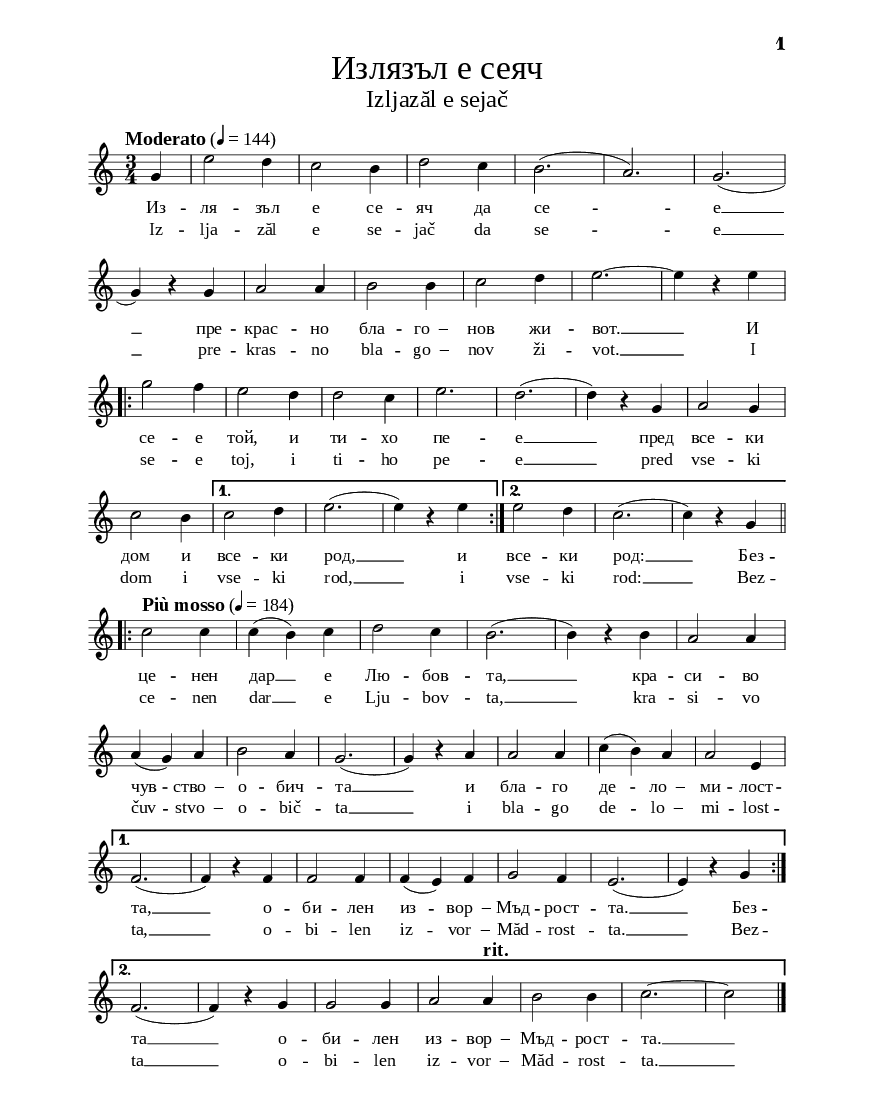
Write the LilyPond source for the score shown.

\version "2.24.3"

% include paper part and global functions
\include "include/globals.ily"

"rightBraces018" = \markup {
  \column {
    % repeat braces
    \translate #'(0 . -7.6 )
    \right-brace #18


    \translate #'(0 . -11.3 )
    \right-brace #41

    \translate #'(0 . -16.6 )
    \right-brace #18



  }
  \column {
    % repeat numbers
    \translate #'(0 . -8.2 )
    2

    \translate #'(0 . -13.9 )
    2

    \translate #'(0 . -22.6 )
    2


  }
}

\bookpart {
  \label #'ref018
  \tocItem \markup "Излязъл е сеяч – Izljazăl e sejač"
  \include "include/bookpart-paper.ily"
  \score {
    \include "include/score-layout.ily"

    \new Voice \absolute  {
      \clef treble
      \key c \major
      \time 3/4
      \tempoFunc "Moderato" 4 "144"

      \partial 4 g'4| e''2 d''4| c''2 b'4|d''2 c''4| b'2. (|a'2.) g'2. (| \break

      g'4 ) r4 g'4 | a'2 a'4 | b'2 b'4 | c''2 d''4 | e''2.~ e''4 r4 e'' | \break

      \repeat volta 2 {
        g''2 f''4 | e''2 d''4 | d''2 c''4 | e''2.| d''2. ( |d''4) r4 g'4| a'2 g'4| \break

        c''2 b'4 |
      }
      \alternative {
        {  c''2 d''4| e''2. (| e''4 ) r4  e''4| }
        { e''2 d''4 | c''2. (| c''4 )  r4 g'4  |  \break }
      }

      \repeat volta 2 {
        \tempoFunc "Più mosso" 4 "184"
        \bar ".|:-||" c''2 c''4 | c''4 ( b'4 ) c''4 | d''2 c''4 | b'2. (| b'4 ) r4 b'4 | a'2 a'4 | \break
        a'4 ( g'4 ) a'4 | b'2 a'4 | g'2. ( | g'4 ) r4 a'4 | a'2 a'4 | c''4 ( b'4) a'4 | a'2 e'4 |  \break
      }
      \alternative {
        {  f'2. (|  f'4 )  r4 f'4 | f'2 f'4 | f'4 ( e'4 ) f'4 | g'2 f'4 |e'2. (| e'4 ) r4 g'4   \break }
        {
          f'2. (|  f'4 ) r4 g'4 | g'2 g'4 | a'2
          \override Score.RehearsalMark.outside-staff-priority = #599
          \tempo"rit."  % places rit. below alternative bracket
          a'4 | b'2 b'4 | c''2. ~ | c''2  \bar "|." \pageBreak
        }
      }
    }

    \addlyrics {
      Из -- ля -- зъл е се -- яч да се -- е __
      пре -- крас -- но бла -- "го  –" нов жи -- вот. __ И
      се -- е той, и ти -- хо пе -- е __ пред все -- ки
      дом и все -- ки род, __  и все -- ки род: __ Без --
      це -- нен дар __ е Лю -- бов -- та, __ кра --  си -- во
      чув -- "ство  –" о -- бич -- та __  и бла -- го де -- "ло  –" ми -- лост --
      та, __  о -- би -- лен из -- "вор  –" Мъд -- рост -- та. __ Без --
      та  __  о -- би -- лен из -- "вор  –" Мъд -- рост -- та. __
    }

    \addlyrics {
      Iz -- lja -- zăl e se -- jač da se -- e __
      pre -- kras -- no bla -- "go  –" nov ži -- vot. __ I
      se -- e toj, i ti -- ho pe -- e __ pred vse -- ki
      dom i vse -- ki rod, __  i vse -- ki rod: __ Bez --
      ce -- nen dar __ e Lju -- bov -- ta, __ kra --  si -- vo
      čuv -- "stvo  –" o -- bič -- ta __  i bla -- go de -- "lo  –" mi -- lost --
      ta, __  o -- bi -- len iz -- "vor  –" Măd -- rost -- ta. __ Bez --
      ta  __  o -- bi -- len iz -- "vor  –" Măd -- rost -- ta. __
    }


    \header {
      title = \titleFunc "Излязъл е сеяч" "Izljazăl e sejač"
    }

    \midi{}

  } % score


  \markup \abs-fontsize #10 {
    \hspace #5
    \override #`(baseline-skip . ,bgCoupletBaselineSkip) % affects space between column lines
    \column {

      \line { 2. И който чуе, в миг потръпва }
      \line {   "   " от тоя благ и мил напев; }
      \line {   "   " и просиява, и възкръсва, }
      \line {   "   " и благославя тоз посев. }
      \vspace #0.5
      \line { "   " \italic {Припев: } }
      \line {  "   " Безценен дар е Любовта, }
      \line { "   " красиво чувство – обичта }
      \line { "   " и благо дело – милостта, }
      \line {  "   " обилен извор – Мъдростта.}

      \vspace #0.5
      \line { "   " \italic {Припев ...} }

      \vspace #0.5
      \line { 3. Любов Вселената облива, }
      \line {   "   " от обич грее всяка твар; }
      \line {   "   " живот в живота се прелива, }
      \line {   "   " тук няма вече млад и стар. }
      \vspace #0.5
      \line { "   " \italic {Припев ...} }
    }
    \"rightBraces018"

    \hspace #3
    \override #`(baseline-skip . ,bgCoupletBaselineSkip)
    \column {

      \column {

        \line { 2. I kojto čue, v mig potrăpva }
        \line {   "   " ot toja blag i mil napev; }
        \line {   "   " i prosijava, i văzkrăsva, }
        \line {   "   " i blagoslavja toz posev. }
        \vspace #0.5
        \line { "   " \italic {Refrain: } }
        \line {  "   " Bezcenen dar e Ljubovta, }
        \line { "   " krasivo čuvstvo – običta }
        \line { "   " i blago delo – milostta, }
        \line {  "   " obilen izvor – Mădrostta.}

        \vspace #0.5
        \line { "   " \italic {Pripev ...} }

        \vspace #0.5
        \line { 3. Ljubov Vselenata obliva, }
        \line {   "   " ot obič gree vsjaka tvar; }
        \line {   "   " život v života se preliva, }
        \line {   "   " tuk njama veče mlad i star. }
        \vspace #0.5
        \line { "   " \italic {Pripev ...} }
      }
    }
    \"rightBraces018"

  }

  \markup \vspace #3

  % include foreign translation(s) of the song
  \version "2.24.3"

\markup \fill-line { \fontsize #deTitleFontSize "Der Sämann ist hinausgegangen" }
\markup \null
\markup \null
\markup \abs-fontsize #10 {
  \hspace #15
  \override #`(baseline-skip . ,deCoupletBaselineSkip)
  \column {
    \line { 1. Der Sämann ist hinausgegangen, }
    \line {   "   " um das wunderbare Gute zu säen: das neue Leben!}

    \line {   "   " Und er sät und singt leise }
    \line {   "   " vor jedem Haus und jeder Familie: }
    \vspace #0.5
    \line { "   " \italic { Refrain:}  }

  \line {   "   " Eine unschätzbare Gabe ist die Liebe [Ljubovta], }
    \line {  "   "ein schönes Gefühl die Liebe [običta], }
    \line {   "   " und ein gutes Werk die Barmherzigkeit, }
    \line {   "   " eine üppige Quelle die Weisheit. }
     \vspace #0.5
    \line { 2. Und wer dies hört, }
    \line {   "   "erschauert vor dieser guten, lieblichen Melodie; }
    \line {   "   " und erstrahlt und aufersteht }
    \line {   "   " und segnet diese Saat.}
 
     \vspace #0.5
     \line { "   " \italic { Refrain } ... }
   \vspace #0.5
    \line { 3. Die Liebe [Ljubov] ergießt sich in den Kosmos, }
    \line {   "   " vor Liebe [običta] strahlt jedes Wesen, }
    \line {   "   " das Leben quillt über in das Leben; }
    \line {   "   " hier gibt es nicht mehr Jung noch Alt. }
 \vspace #0.5
    \line { "   " \italic { Refrain } ... }


  }

}


} % bookpart
